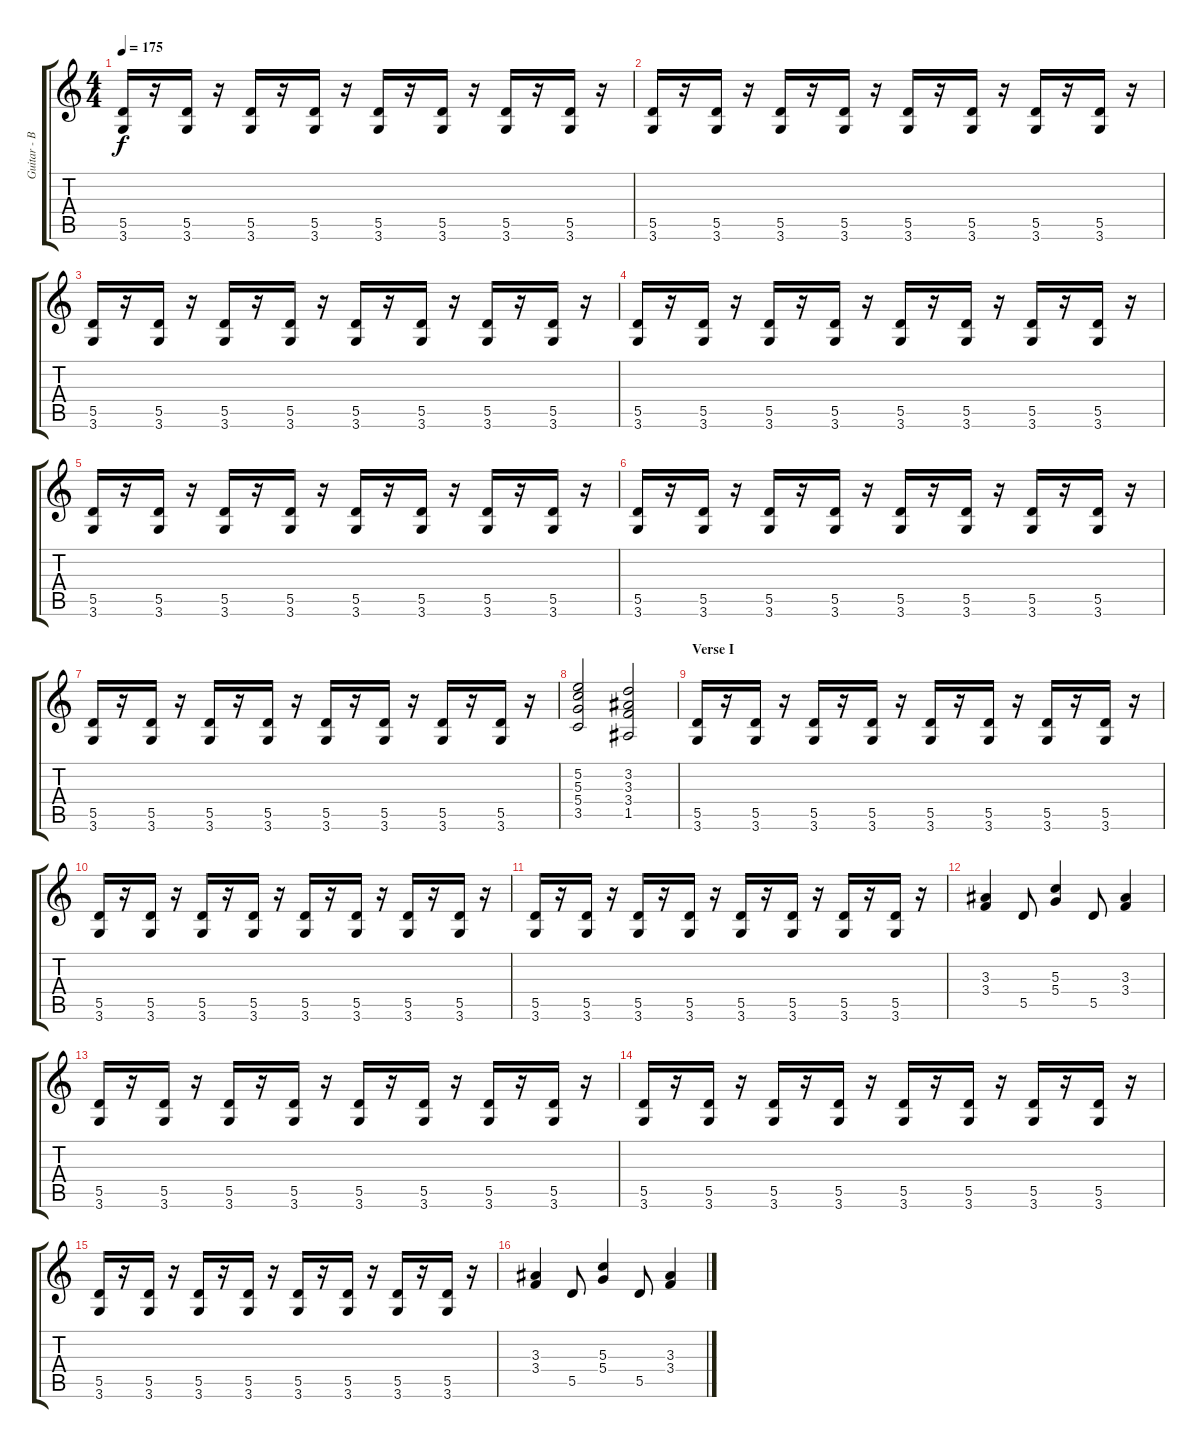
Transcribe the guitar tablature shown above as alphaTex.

\track ("Guitar - Blackmore" "Guitar - B") {instrument distortionguitar}
\staff {score tabs}
\tuning (E4 B3 G3 D3 A2 E2) {hide}
\ts (4 4)
\tempo 175
\clef g2
\ks c
(5.5 3.6).16{dy f} r.16 (5.5 3.6).16 r.16 (5.5 3.6).16 r.16 (5.5 3.6).16 r.16 (5.5 3.6).16 r.16 (5.5 3.6).16 r.16 (5.5 3.6).16 r.16 (5.5 3.6).16 r.16 |
(5.5 3.6).16 r.16 (5.5 3.6).16 r.16 (5.5 3.6).16 r.16 (5.5 3.6).16 r.16 (5.5 3.6).16 r.16 (5.5 3.6).16 r.16 (5.5 3.6).16 r.16 (5.5 3.6).16 r.16 |
(5.5 3.6).16 r.16 (5.5 3.6).16 r.16 (5.5 3.6).16 r.16 (5.5 3.6).16 r.16 (5.5 3.6).16 r.16 (5.5 3.6).16 r.16 (5.5 3.6).16 r.16 (5.5 3.6).16 r.16 |
(5.5 3.6).16 r.16 (5.5 3.6).16 r.16 (5.5 3.6).16 r.16 (5.5 3.6).16 r.16 (5.5 3.6).16 r.16 (5.5 3.6).16 r.16 (5.5 3.6).16 r.16 (5.5 3.6).16 r.16 |
(5.5 3.6).16 r.16 (5.5 3.6).16 r.16 (5.5 3.6).16 r.16 (5.5 3.6).16 r.16 (5.5 3.6).16 r.16 (5.5 3.6).16 r.16 (5.5 3.6).16 r.16 (5.5 3.6).16 r.16 |
(5.5 3.6).16 r.16 (5.5 3.6).16 r.16 (5.5 3.6).16 r.16 (5.5 3.6).16 r.16 (5.5 3.6).16 r.16 (5.5 3.6).16 r.16 (5.5 3.6).16 r.16 (5.5 3.6).16 r.16 |
(5.5 3.6).16 r.16 (5.5 3.6).16 r.16 (5.5 3.6).16 r.16 (5.5 3.6).16 r.16 (5.5 3.6).16 r.16 (5.5 3.6).16 r.16 (5.5 3.6).16 r.16 (5.5 3.6).16 r.16 |
(5.2 5.3 5.4 3.5).2{volume 13} (3.2 3.3 3.4 1.5).2 |
\section ("" "Verse I")
(5.5 3.6).16 r.16 (5.5 3.6).16 r.16 (5.5 3.6).16 r.16 (5.5 3.6).16 r.16 (5.5 3.6).16 r.16 (5.5 3.6).16 r.16 (5.5 3.6).16 r.16 (5.5 3.6).16 r.16 |
(5.5 3.6).16 r.16 (5.5 3.6).16 r.16 (5.5 3.6).16 r.16 (5.5 3.6).16 r.16 (5.5 3.6).16 r.16 (5.5 3.6).16 r.16 (5.5 3.6).16 r.16 (5.5 3.6).16 r.16 |
(5.5 3.6).16 r.16 (5.5 3.6).16 r.16 (5.5 3.6).16 r.16 (5.5 3.6).16 r.16 (5.5 3.6).16 r.16 (5.5 3.6).16 r.16 (5.5 3.6).16 r.16 (5.5 3.6).16 r.16 |
(3.3 3.4).4 5.5.8 (5.3 5.4).4 5.5.8 (3.3 3.4).4 |
(5.5 3.6).16 r.16 (5.5 3.6).16 r.16 (5.5 3.6).16 r.16 (5.5 3.6).16 r.16 (5.5 3.6).16 r.16 (5.5 3.6).16 r.16 (5.5 3.6).16 r.16 (5.5 3.6).16 r.16 |
(5.5 3.6).16 r.16 (5.5 3.6).16 r.16 (5.5 3.6).16 r.16 (5.5 3.6).16 r.16 (5.5 3.6).16 r.16 (5.5 3.6).16 r.16 (5.5 3.6).16 r.16 (5.5 3.6).16 r.16 |
(5.5 3.6).16 r.16 (5.5 3.6).16 r.16 (5.5 3.6).16 r.16 (5.5 3.6).16 r.16 (5.5 3.6).16 r.16 (5.5 3.6).16 r.16 (5.5 3.6).16 r.16 (5.5 3.6).16 r.16 |
(3.3 3.4).4 5.5.8 (5.3 5.4).4 5.5.8 (3.3 3.4).4
